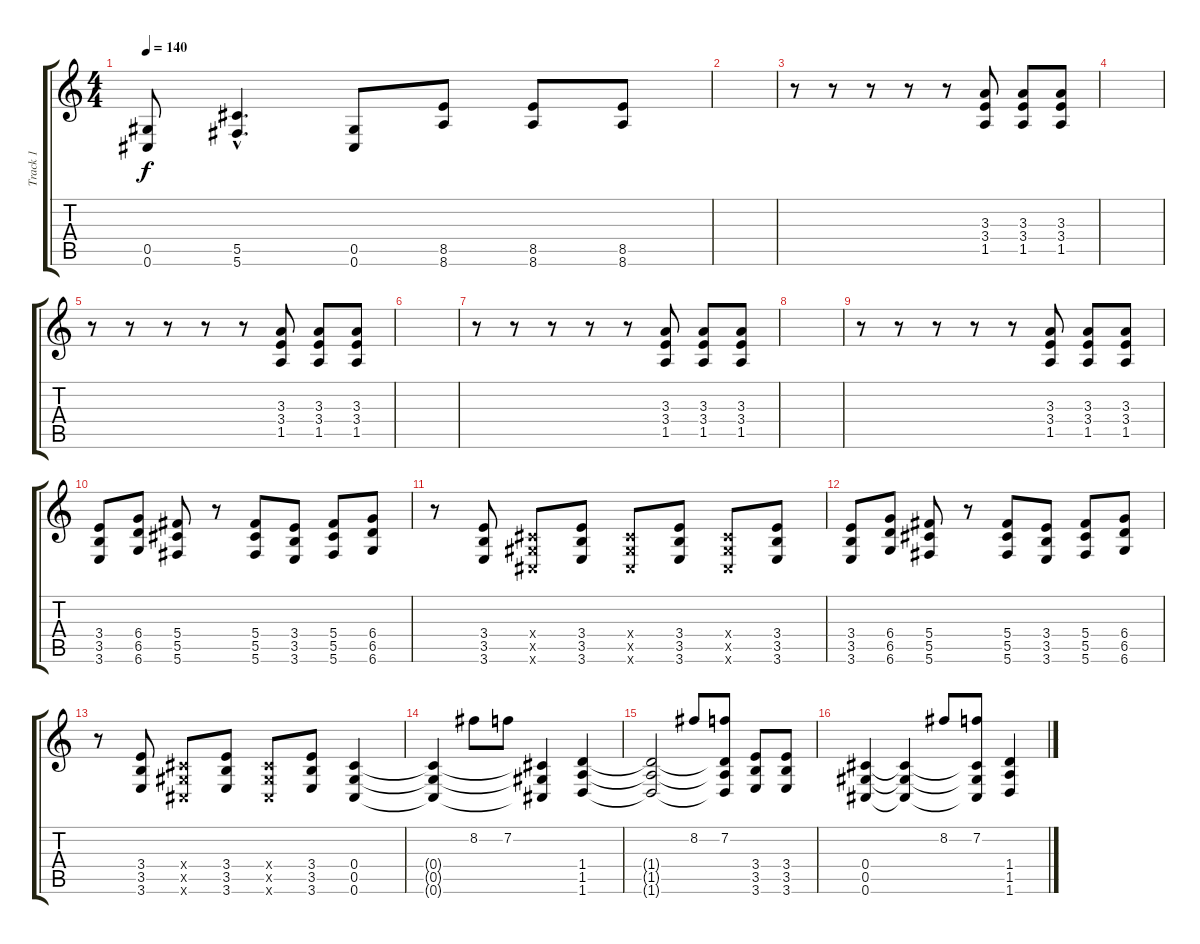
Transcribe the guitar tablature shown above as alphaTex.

\track ("Track 1" "Track 1") {instrument distortionguitar}
\staff {score tabs}
\tuning (Eb4 Bb3 Gb3 Db3 Ab2 Db2) {hide}
\ts (4 4)
\tempo 140
\clef g2
\ks c
(0.5{t} 0.6{t}).8{dy f} (5.5{hac} 5.6{hac}).4{d} (0.5 0.6).8 (8.5 8.6).8 (8.5 8.6).8 (8.5 8.6).8 |
|
r.8 r.8 r.8 r.8 r.8 (3.3 3.4 1.5).8 (3.3 3.4 1.5).8 (3.3 3.4 1.5).8 |
|
r.8 r.8 r.8 r.8 r.8 (3.3 3.4 1.5).8 (3.3 3.4 1.5).8 (3.3 3.4 1.5).8 |
|
r.8 r.8 r.8 r.8 r.8 (3.3 3.4 1.5).8 (3.3 3.4 1.5).8 (3.3 3.4 1.5).8 |
|
r.8 r.8 r.8 r.8 r.8 (3.3 3.4 1.5).8 (3.3 3.4 1.5).8 (3.3 3.4 1.5).8 |
(3.4 3.5 3.6).8 (6.4 6.5 6.6).8 (5.4 5.5 5.6).8 r.8 (5.4 5.5 5.6).8 (3.4 3.5 3.6).8 (5.4 5.5 5.6).8 (6.4 6.5 6.6).8 |
r.8 (3.4 3.5 3.6).8 (0.4{x} 0.5{x} 0.6{x}).8 (3.4 3.5 3.6).8 (0.4{x} 0.5{x} 0.6{x}).8 (3.4 3.5 3.6).8 (0.4{x} 0.5{x} 0.6{x}).8 (3.4 3.5 3.6).8 |
(3.4 3.5 3.6).8 (6.4 6.5 6.6).8 (5.4 5.5 5.6).8 r.8 (5.4 5.5 5.6).8 (3.4 3.5 3.6).8 (5.4 5.5 5.6).8 (6.4 6.5 6.6).8 |
r.8 (3.4 3.5 3.6).8 (0.4{x} 0.5{x} 0.6{x}).8 (3.4 3.5 3.6).8 (0.4{x} 0.5{x} 0.6{x}).8 (3.4 3.5 3.6).8 (0.4 0.5 0.6).4 |
(0.4{t} 0.5{t} 0.6{t}).4 8.2.8 7.2.8 (0.4{t} 0.5{t} 0.6{t}).4 (1.4 1.5 1.6).4 |
(1.4{t} 1.5{t} 1.6{t}).2 8.2.8 (7.2 1.4{t} 1.5{t} 1.6{t}).8 (3.4 3.5 3.6).8 (3.4 3.5 3.6).8 |
(0.4 0.5 0.6).4 (0.4{t} 0.5{t} 0.6{t}).4 8.2.8 (7.2 0.4{t} 0.5{t} 0.6{t}).8 (1.4 1.5 1.6).4
